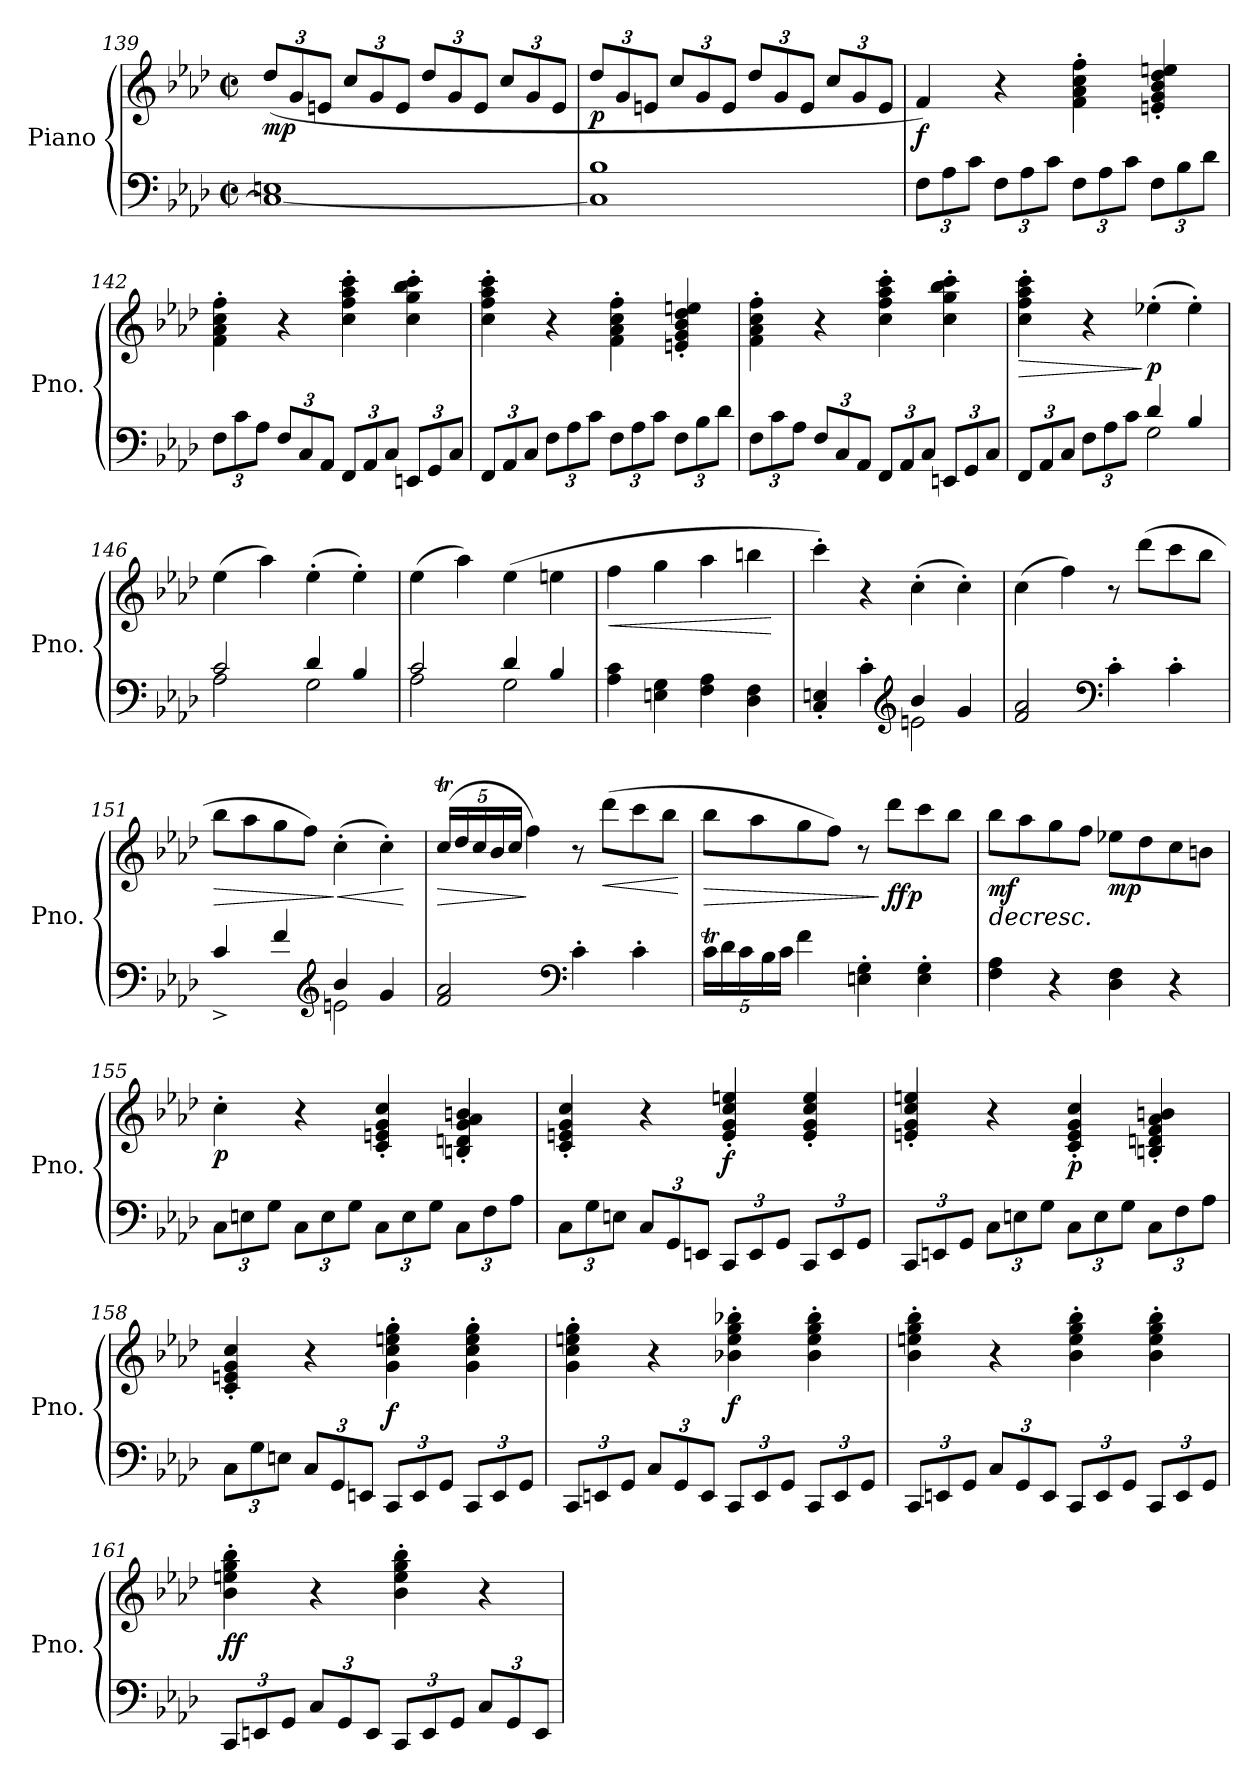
**kern	**kern	**dynam
*part1	*part1	*part1
*staff2	*staff1	*staff1/2
*I"Piano	*	*
*I'Pno.	*	*
!!LO:LB:g=z
*clefF4	*clefG2	*
*k[b-e-a-d-]	*k[b-e-a-d-]	*
*A-:	*A-:	*
*M2/2	*M2/2	*
*met(c|)	*met(c|)	*
=139	=139	=139
*^	*	*
*	*	*Xbrackettup	*
!	!	!	!LO:DY:b
1En	1C_	(12dd-/L	mp
.	.	12g/	.
.	.	12en/J	.
.	.	12cc/L	.
.	.	12g/	.
.	.	12e/J	.
.	.	12dd-/L	.
.	.	12g/	.
.	.	12e/J	.
.	.	12cc/L	.
.	.	12g/	.
.	.	12e/J	.
=140	=140	=140	=140
!	!	!	!LO:DY:b
1B-	1C]	12dd-/L	p
.	.	12g/	.
.	.	12en/J	.
.	.	12cc/L	.
.	.	12g/	.
.	.	12e/J	.
.	.	12dd-/L	.
.	.	12g/	.
.	.	12e/J	.
.	.	12cc/L	.
.	.	12g/	.
.	.	12e/J	.
*v	*v	*	*
=141	=141	=141
*Xbrackettup	*	*
!	!	!LO:DY:b
12F\L	4f/)	f
12A-\	.	.
12c\J	.	.
12F\L	4r	.
12A-\	.	.
12c\J	.	.
12F\L	4f\' 4a-\' 4cc\' 4ff\'	.
12A-\	.	.
12c\J	.	.
12F\L	4en/' 4g/' 4b-/' 4dd-/' 4een/'	.
12B-\	.	.
12d-\J	.	.
!!LO:LB:g=z
=142	=142	=142
12F\L	4f\' 4a-\' 4cc\' 4ff\'	.
12c\	.	.
12A-\J	.	.
12F/L	4r	.
12C/	.	.
12AA-/J	.	.
12FF/L	4cc\' 4ff\' 4aa-\' 4ccc\'	.
12AA-/	.	.
12C/J	.	.
12EEn/L	4cc\' 4gg\' 4bb-\' 4ccc\'	.
12GG/	.	.
12C/J	.	.
=143	=143	=143
12FF/L	4cc\' 4ff\' 4aa-\' 4ccc\'	.
12AA-/	.	.
12C/J	.	.
12F\L	4r	.
12A-\	.	.
12c\J	.	.
12F\L	4f\' 4a-\' 4cc\' 4ff\'	.
12A-\	.	.
12c\J	.	.
12F\L	4en/' 4g/' 4b-/' 4dd-/' 4een/'	.
12B-\	.	.
12d-\J	.	.
=144	=144	=144
12F\L	4f\' 4a-\' 4cc\' 4ff\'	.
12c\	.	.
12A-\J	.	.
12F/L	4r	.
12C/	.	.
12AA-/J	.	.
12FF/L	4cc\' 4ff\' 4aa-\' 4ccc\'	.
12AA-/	.	.
12C/J	.	.
12EEn/L	4cc\' 4gg\' 4bb-\' 4ccc\'	.
12GG/	.	.
12C/J	.	.
=145	=145	=145
*^	*	*
!	!	!	!LO:HP:b
12FF/L	2ryy	4cc\' 4ff\' 4aa-\' 4ccc\'	>
12AA-/	.	.	.
12C/J	.	.	.
12F\L	.	4r	.
12A-\	.	.	.
12c\J	.	.	.
!	!	!	!LO:DY:n=1:b
4d-/	2G\	(4ee-X'\	] p
4B-/	.	4ee-'\)	.
!!LO:LB:g=z
=146	=146	=146	=146
2c/	2A-\	(4ee-\	.
.	.	4aa-\)	.
4d-/	2G\	(4ee-'\	.
4B-/	.	4ee-'\)	.
=147	=147	=147	=147
2c/	2A-\	(4ee-\	.
.	.	4aa-\)	.
4d-/	2G\	(4ee-\	.
4B-/	.	4een\	.
*v	*v	*	*
=148	=148	=148
!	!	!LO:HP:b
4A-\ 4c\	4ff\	<
4En\ 4G\	4gg\	.
4F\ 4A-\	4aa-\	.
4D-\ 4F\	4bbn\	.
.	.	[
=149	=149	=149
*^	*	*
4C/' 4En/'	2ryy	4ccc'\)	.
4c'\	.	4r	.
*clefG2	*	*	*
4b-/	2en\	(4cc'\	.
4g/	.	4cc'\)	.
*v	*v	*	*
=150	=150	=150
2f/ 2a-/	(4cc\	.
.	4ff\)	.
*clefF4	*	*
4c'\	8r	.
.	(8ddd-\L	.
4c'\	8ccc\	.
.	8bb-\J	.
=151	=151	=151
*^	*	*
!	!	!	!LO:HP:b
4c^/	2ryy	8bb-\L	>
.	.	8aa-\	.
4f/	.	8gg\	.
.	.	8ff\J)	.
*clefG2	*	*	*
!	!	!	!LO:HP:n=1:b
4b-/	2en\	(4cc'\	] <
4g/	.	4cc'\)	.
*v	*v	*	*
.	.	[
!!LO:LB:g=z
=152	=152	=152
!	!	!LO:HP:b
2f/ 2a-/	(20cct/LL	>
.	20dd-/	.
.	20cc/	.
.	20b-/	.
.	20cc/JJ	.
.	4ff\)	]
*clefF4	*	*
4c'\	8r	.
!	!	!LO:HP:b
.	(8ddd-\L	<
4c'\	8ccc\	.
.	8bb-\J	.
.	.	[
=153	=153	=153
!	!	!LO:HP:b
20ct\LL	8bb-\L	>
20d-\	.	.
20c\	.	.
.	8aa-\	.
20B-\	.	.
20c\JJ	.	.
4f\	8gg\	.
.	8ff\J)	.
4En\' 4G\'	8r	.
!	!	!LO:DY:n=1:b
!	!	!LO:DY:n=2:b
.	8ddd-\L	] f fp
4E\' 4G\'	8ccc\	.
.	8bb-\J	.
=154	=154	=154
!	!	!LO:HP:b
!	!	!LO:DY:n=1:b
4F\ 4A-\	8bb-\L	> mf
.	8aa-\	.
4r	8gg\	.
.	8ff\J	.
!	!	!LO:DY:n=2:b
4D-\ 4F\	8ee-X\L	mp
.	8dd-\	.
4r	8cc\	.
.	8bn\J	.
.	.	]
=155	=155	=155
!	!	!LO:DY:b
12C\L	4cc'\	p
12En\	.	.
12G\J	.	.
12C\L	4r	.
12E\	.	.
12G\J	.	.
12C\L	4c/' 4en/' 4g/' 4cc/'	.
12E\	.	.
12G\J	.	.
12C\L	4Bn/' 4dn/' 4g/' 4a-/' 4bn/'	.
12F\	.	.
12A-\J	.	.
!!LO:PB:g=z
=156	=156	=156
12C\L	4c/' 4en/' 4g/' 4cc/'	.
12G\	.	.
12En\J	.	.
12C/L	4r	.
12GG/	.	.
12EEn/J	.	.
!	!	!LO:DY:b
12CC/L	4e/' 4g/' 4cc/' 4een/'	f
12EE/	.	.
12GG/J	.	.
12CC/L	4e/' 4g/' 4cc/' 4ee/'	.
12EE/	.	.
12GG/J	.	.
=157	=157	=157
12CC/L	4en/' 4g/' 4cc/' 4een/'	.
12EEn/	.	.
12GG/J	.	.
12C\L	4r	.
12En\	.	.
12G\J	.	.
!	!	!LO:DY:b
12C\L	4c/' 4e/' 4g/' 4cc/'	p
12E\	.	.
12G\J	.	.
12C\L	4Bn/' 4dn/' 4f/' 4a-/' 4bn/'	.
12F\	.	.
12A-\J	.	.
=158	=158	=158
12C\L	4c/' 4en/' 4g/' 4cc/'	.
12G\	.	.
12En\J	.	.
12C/L	4r	.
12GG/	.	.
12EEn/J	.	.
!	!	!LO:DY:b
12CC/L	4g\' 4cc\' 4een\' 4gg\'	f
12EE/	.	.
12GG/J	.	.
12CC/L	4g\' 4cc\' 4ee\' 4gg\'	.
12EE/	.	.
12GG/J	.	.
!!LO:LB:g=z
=159	=159	=159
12CC/L	4g\' 4cc\' 4een\' 4gg\'	.
12EEn/	.	.
12GG/J	.	.
12C/L	4r	.
12GG/	.	.
12EE/J	.	.
!	!	!LO:DY:b
12CC/L	4b-X\' 4ee\' 4gg\' 4bb-X\'	f
12EE/	.	.
12GG/J	.	.
12CC/L	4b-\' 4ee\' 4gg\' 4bb-\'	.
12EE/	.	.
12GG/J	.	.
=160	=160	=160
12CC/L	4b-\' 4een\' 4gg\' 4bb-\'	.
12EEn/	.	.
12GG/J	.	.
12C/L	4r	.
12GG/	.	.
12EE/J	.	.
12CC/L	4b-\' 4ee\' 4gg\' 4bb-\'	.
12EE/	.	.
12GG/J	.	.
12CC/L	4b-\' 4ee\' 4gg\' 4bb-\'	.
12EE/	.	.
12GG/J	.	.
=161	=161	=161
!	!	!LO:DY:b
12CC/L	4b-\' 4een\' 4gg\' 4bb-\'	ff
12EEn/	.	.
12GG/J	.	.
12C/L	4r	.
12GG/	.	.
12EE/J	.	.
12CC/L	4b-\' 4ee\' 4gg\' 4bb-\'	.
12EE/	.	.
12GG/J	.	.
12C/L	4r	.
12GG/	.	.
12EE/J	.	.
=	=	=
*-	*-	*-
